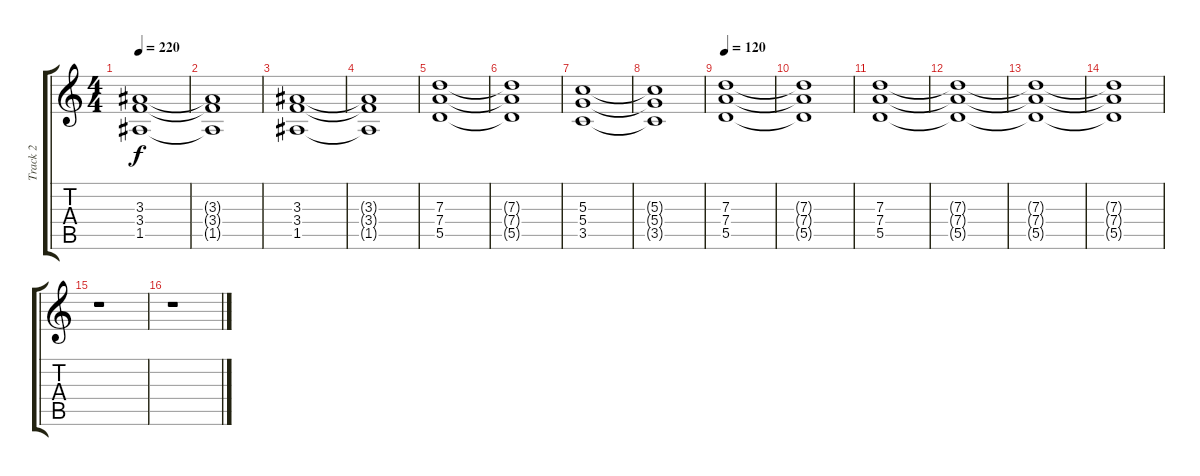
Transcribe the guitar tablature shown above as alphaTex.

\track ("Track 2" "Track 2") {instrument overdrivenguitar}
\staff {score tabs}
\tuning (E4 B3 G3 D3 A2 E2) {hide}
\ts (4 4)
\tempo 220
\clef g2
\ks c
(3.3 3.4 1.5).1{dy f} |
(3.3{t} 3.4{t} 1.5{t}).1 |
(3.3 3.4 1.5).1 |
(3.3{t} 3.4{t} 1.5{t}).1 |
(7.3 7.4 5.5).1 |
(7.3{t} 7.4{t} 5.5{t}).1 |
(5.3 5.4 3.5).1 |
(5.3{t} 5.4{t} 3.5{t}).1 |
\tempo 120
(7.3 7.4 5.5).1 |
(7.3{t} 7.4{t} 5.5{t}).1 |
(7.3 7.4 5.5).1 |
(7.3{t} 7.4{t} 5.5{t}).1 |
(7.3{t} 7.4{t} 5.5{t}).1 |
(7.3{t} 7.4{t} 5.5{t}).1 |
r.1 |
r.1
